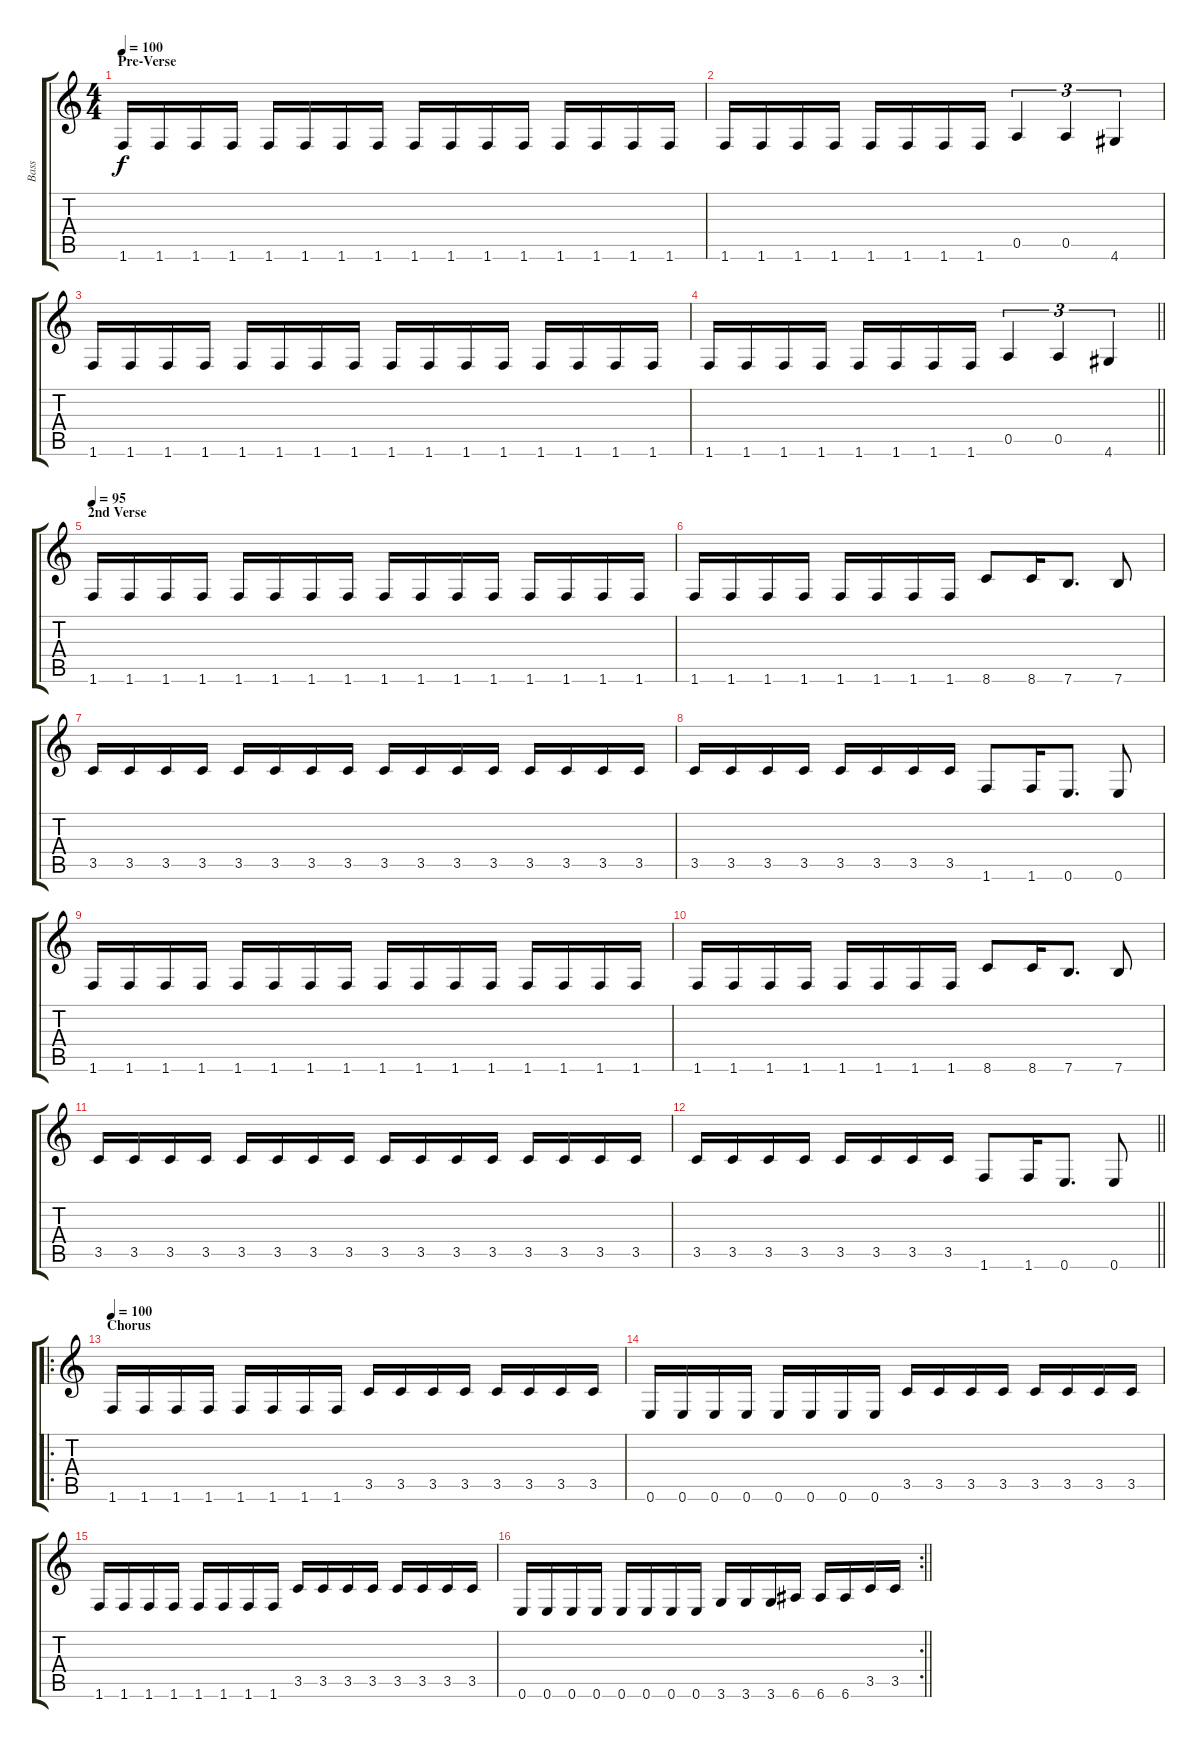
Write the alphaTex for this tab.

\track ("Bass" "Bass") {instrument electricbassfinger}
\staff {score tabs}
\tuning (E4 B3 G3 D3 A2 E2) {hide}
\ts (4 4)
\section ("" "Pre-Verse")
\tempo 100
\clef g2
\ks c
1.6.16{dy f} 1.6.16 1.6.16 1.6.16 1.6.16 1.6.16 1.6.16 1.6.16 1.6.16 1.6.16 1.6.16 1.6.16 1.6.16 1.6.16 1.6.16 1.6.16 |
1.6.16 1.6.16 1.6.16 1.6.16 1.6.16 1.6.16 1.6.16 1.6.16 0.5.4{tu (3 2)} 0.5.4{tu (3 2)} 4.6.4{tu (3 2)} |
1.6.16 1.6.16 1.6.16 1.6.16 1.6.16 1.6.16 1.6.16 1.6.16 1.6.16 1.6.16 1.6.16 1.6.16 1.6.16 1.6.16 1.6.16 1.6.16 |
\barLineRight lightlight
1.6.16 1.6.16 1.6.16 1.6.16 1.6.16 1.6.16 1.6.16 1.6.16 0.5.4{tu (3 2)} 0.5.4{tu (3 2)} 4.6.4{tu (3 2)} |
\section ("" "2nd Verse")
\tempo 95
1.6.16 1.6.16 1.6.16 1.6.16 1.6.16 1.6.16 1.6.16 1.6.16 1.6.16 1.6.16 1.6.16 1.6.16 1.6.16 1.6.16 1.6.16 1.6.16 |
1.6.16 1.6.16 1.6.16 1.6.16 1.6.16 1.6.16 1.6.16 1.6.16 8.6.8 8.6.16 7.6.8{d} 7.6.8 |
3.5.16 3.5.16 3.5.16 3.5.16 3.5.16 3.5.16 3.5.16 3.5.16 3.5.16 3.5.16 3.5.16 3.5.16 3.5.16 3.5.16 3.5.16 3.5.16 |
3.5.16 3.5.16 3.5.16 3.5.16 3.5.16 3.5.16 3.5.16 3.5.16 1.6.8 1.6.16 0.6.8{d} 0.6.8 |
1.6.16 1.6.16 1.6.16 1.6.16 1.6.16 1.6.16 1.6.16 1.6.16 1.6.16 1.6.16 1.6.16 1.6.16 1.6.16 1.6.16 1.6.16 1.6.16 |
1.6.16 1.6.16 1.6.16 1.6.16 1.6.16 1.6.16 1.6.16 1.6.16 8.6.8 8.6.16 7.6.8{d} 7.6.8 |
3.5.16 3.5.16 3.5.16 3.5.16 3.5.16 3.5.16 3.5.16 3.5.16 3.5.16 3.5.16 3.5.16 3.5.16 3.5.16 3.5.16 3.5.16 3.5.16 |
\barLineRight lightlight
3.5.16 3.5.16 3.5.16 3.5.16 3.5.16 3.5.16 3.5.16 3.5.16 1.6.8 1.6.16 0.6.8{d} 0.6.8 |
\ro
\section ("" "Chorus")
\tempo 100
1.6.16 1.6.16 1.6.16 1.6.16 1.6.16 1.6.16 1.6.16 1.6.16 3.5.16 3.5.16 3.5.16 3.5.16 3.5.16 3.5.16 3.5.16 3.5.16 |
0.6.16 0.6.16 0.6.16 0.6.16 0.6.16 0.6.16 0.6.16 0.6.16 3.5.16 3.5.16 3.5.16 3.5.16 3.5.16 3.5.16 3.5.16 3.5.16 |
1.6.16 1.6.16 1.6.16 1.6.16 1.6.16 1.6.16 1.6.16 1.6.16 3.5.16 3.5.16 3.5.16 3.5.16 3.5.16 3.5.16 3.5.16 3.5.16 |
\rc 2
\barLineRight lightlight
0.6.16 0.6.16 0.6.16 0.6.16 0.6.16 0.6.16 0.6.16 0.6.16 3.6.16 3.6.16 3.6.16 6.6.16 6.6.16 6.6.16 3.5.16 3.5.16
